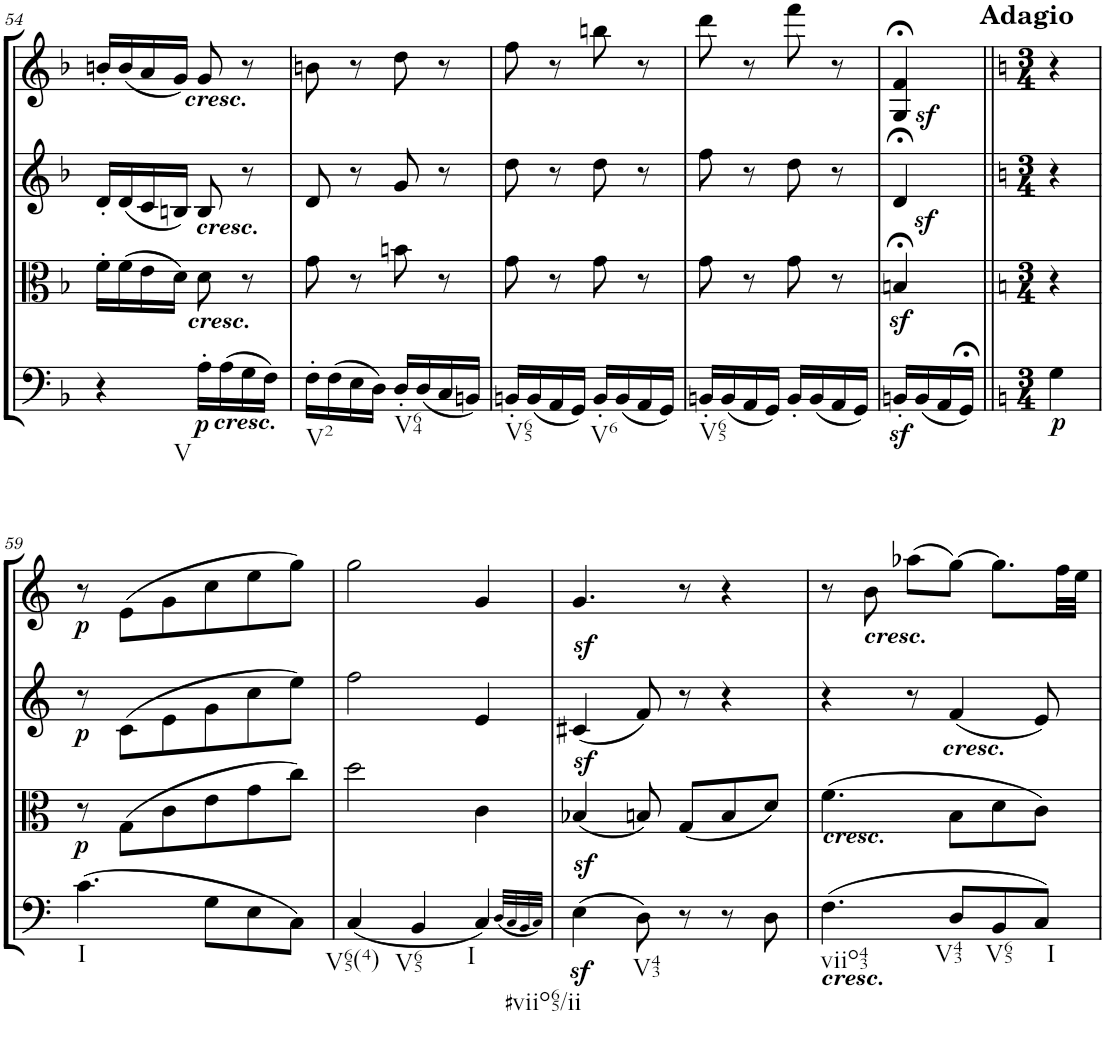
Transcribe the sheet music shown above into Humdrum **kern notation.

**kern	**dynam	**kern	**dynam	**kern	**dynam	**kern	**dynam
*part4	*part4	*part3	*part3	*part2	*part2	*part1	*part1
*staff4	*staff4	*staff3	*staff3	*staff2	*staff2	*staff1	*staff1
*I"Cello	*	*I"Viola	*	*I"2nd Violin	*	*I"1st Violin	*
*	*	*I'Vla	*	*I'Vln	*	*I'Vln	*
!!LO:PB:g=z
*clefF4	*	*clefC3	*	*clefG2	*	*clefG2	*
*k[b-]	*	*k[b-]	*	*k[b-]	*	*k[b-]	*
*F:	*	*F:	*	*F:	*	*F:	*
*M2/4	*	*M2/4	*	*M2/4	*	*M2/4	*
=54	=54	=54	=54	=54	=54	=54	=54
!LO:TX:b:t=V	!	!	!	!	!	!	!
4r	.	16f'\LL	.	16d'/LL	.	16bn'/LL	.
.	.	(16f\	.	(16d/	.	(16b/	.
.	.	16e\	.	16c/	.	16a/	.
.	.	16d\JJ)	.	16Bn/JJ)	.	16g/JJ)	.
!	!LO:DY:b	!	!	!	!	!	!
16A'\LL	p	8d\	.	8B/	.	8g/	.
(16A\	.	.	.	.	.	.	.
!LO:TX:b:Bi:t=cresc.	!	!	!	!	!	!	!
16G\	.	8r	.	8r	.	8r	.
16F\JJ)	.	.	.	.	.	.	.
!	!	!	!	!	!	!LO:TX:b:Bi:t=cresc.	!
!	!	!	!	!LO:TX:b:Bi:t=cresc.	!	!	!
!	!	!LO:TX:b:Bi:t=cresc.	!	!	!	!	!
=55	=55	=55	=55	=55	=55	=55	=55
!LO:TX:b:t=V2	!	!	!	!	!	!	!
16F'\LL	.	8g\	.	8d/	.	8bn\	.
(16F\	.	.	.	.	.	.	.
16E\	.	8r	.	8r	.	8r	.
16D\JJ)	.	.	.	.	.	.	.
!LO:TX:b:t=V64	!	!	!	!	!	!	!
16D'/LL	.	8bn\	.	8g/	.	8dd\	.
(16D/	.	.	.	.	.	.	.
16C/	.	8r	.	8r	.	8r	.
16BBn/JJ)	.	.	.	.	.	.	.
=56	=56	=56	=56	=56	=56	=56	=56
!LO:TX:b:t=V65	!	!	!	!	!	!	!
16BBn'/LL	.	8g\	.	8dd\	.	8ff\	.
(16BB/	.	.	.	.	.	.	.
16AA/	.	8r	.	8r	.	8r	.
16GG/JJ)	.	.	.	.	.	.	.
!LO:TX:b:t=V6	!	!	!	!	!	!	!
16BB'/LL	.	8g\	.	8dd\	.	8bbn\	.
(16BB/	.	.	.	.	.	.	.
16AA/	.	8r	.	8r	.	8r	.
16GG/JJ)	.	.	.	.	.	.	.
=57	=57	=57	=57	=57	=57	=57	=57
!LO:TX:b:t=V65	!	!	!	!	!	!	!
16BBn'/LL	.	8g\	.	8ff\	.	8ddd\	.
(16BB/	.	.	.	.	.	.	.
16AA/	.	8r	.	8r	.	8r	.
16GG/JJ)	.	.	.	.	.	.	.
16BB'/LL	.	8g\	.	8dd\	.	8fff\	.
(16BB/	.	.	.	.	.	.	.
16AA/	.	8r	.	8r	.	8r	.
16GG/JJ)	.	.	.	.	.	.	.
=58	=58	=58	=58	=58	=58	=58	=58
16BBnz<'/LL	.	4Bnz<;</	.	4dz>;</	.	4G/;< 4f/;<	.
(16BB/	.	.	.	.	.	.	.
16AA/	.	.	.	.	.	.	.
16GG;</JJ)	.	.	.	.	.	.	.
=58X5||	=58X5||	=58X5||	=58X5||	=58X5||	=58X5||	=58X5||	=58X5||
*k[]	*	*k[]	*	*k[]	*	*k[]	*
*C:	*	*C:	*	*C:	*	*C:	*
*M3/4	*	*M3/4	*	*M3/4	*	*M3/4	*
!	!	!	!	!	!	!LO:TX:a:B:t=Adagio	!
!	!LO:DY:b	!	!	!	!	!	!
4G\	p	4r	.	4r	.	4r	.
!!LO:LB:g=z
=59	=59	=59	=59	=59	=59	=59	=59
!LO:TX:b:t=I	!	!	!	!	!	!	!
!	!	!	!LO:DY:b	!	!LO:DY:b	!	!LO:DY:b
(4.c\	.	8r	p	8r	p	8r	p
.	.	(8G\L	.	(8c\L	.	(8e\L	.
.	.	8c\	.	8e\	.	8g\	.
8G\L	.	8e\	.	8g\	.	8cc\	.
8E\	.	8g\	.	8cc\	.	8ee\	.
8C\J)	.	8cc\J)	.	8ee\J)	.	8gg\J)	.
=60	=60	=60	=60	=60	=60	=60	=60
!LO:TX:b:t=V65(4)	!	!	!	!	!	!	!
(4C/	.	2dd\	.	2ff\	.	2gg\	.
!LO:TX:b:t=V65	!	!	!	!	!	!	!
4BB/	.	.	.	.	.	.	.
!LO:TX:b:t=I	!	!	!	!	!	!	!
4C/)	.	4c\	.	4e/	.	4g/	.
(32qD/LLL	.	.	.	.	.	.	.
32qC/	.	.	.	.	.	.	.
32qBB/	.	.	.	.	.	.	.
32qC/JJJ)	.	.	.	.	.	.	.
=61	=61	=61	=61	=61	=61	=61	=61
!LO:TX:b:t=#viio65/ii	!	!	!	!	!	!	!
(4Ez<\	.	(4B-Xz>/	.	(4c#X/	.	4.gz</	.
!LO:TX:b:t=V43	!	!	!	!	!	!	!
8D\)	.	8Bn/)	.	8f/)	.	.	.
8r	.	(8G/L	.	8r	.	8r	.
8r	.	8B/	.	4r	.	4r	.
8D\	.	8d/J)	.	.	.	.	.
=62	=62	=62	=62	=62	=62	=62	=62
!	!	!LO:TX:a:Bi:t=cresc.	!	!	!	!	!
!LO:TX:b:Bi:t=cresc.	!	!	!	!	!	!	!
!LO:TX:b:t=viio43	!	!	!	!	!	!	!
(4.F\	.	(4.f\	.	4r	.	8r	.
!	!	!	!	!	!	!LO:TX:b:Bi:t=cresc.	!
.	.	.	.	.	.	8b\	.
.	.	.	.	8r	.	(8aa-X\L	.
!	!	!	!	!LO:TX:b:Bi:t=cresc.	!	!	!
!LO:TX:b:t=V43	!	!	!	!	!	!	!
8D/L	.	8B\L	.	(4f/	.	[8gg\J)	.
!LO:TX:b:t=V65	!	!	!	!	!	!	!
8BB/	.	8d\	.	.	.	8.gg\L]	.
!LO:TX:b:t=I	!	!	!	!	!	!	!
8C/J)	.	8c\J)	.	8e/)	.	.	.
.	.	.	.	.	.	32ff\LL	.
.	.	.	.	.	.	32ee\JJJ	.
=	=	=	=	=	=	=	=
*-	*-	*-	*-	*-	*-	*-	*-
